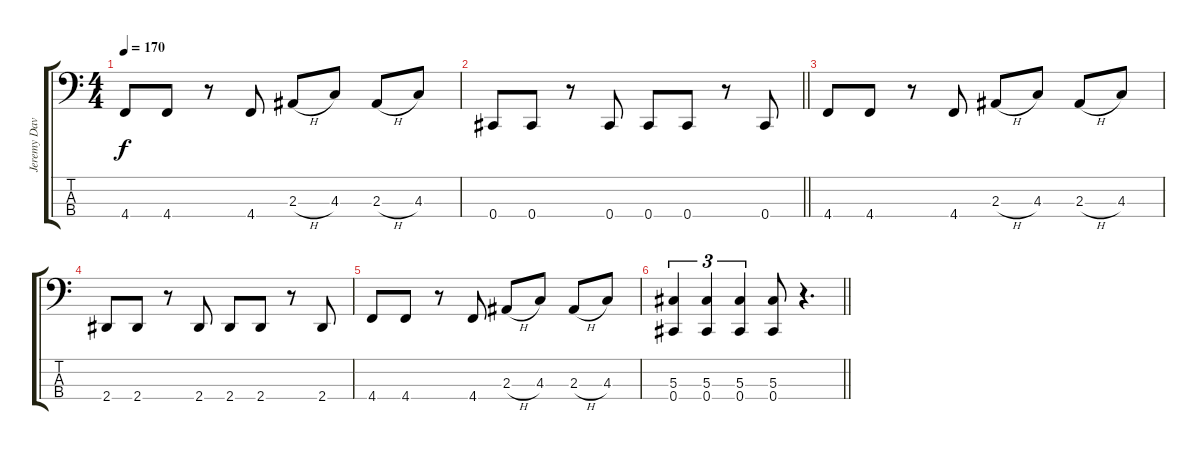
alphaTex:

\track ("Jeremy Davis (Bass)" "Jeremy Dav") {instrument electricbassfinger}
\staff {score tabs}
\tuning (Gb2 Db2 Ab1 Db1) {hide}
\ts (4 4)
\tempo 170
\clef f4
\ks c
4.4.8{dy f} 4.4.8 r.8 4.4.8 2.3{h}.8 4.3.8 2.3{h}.8 4.3.8 |
\barLineRight lightlight
0.4.8 0.4.8 r.8 0.4.8 0.4.8 0.4.8 r.8 0.4.8 |
\section ("" "")
4.4.8 4.4.8 r.8 4.4.8 2.3{h}.8 4.3.8 2.3{h}.8 4.3.8 |
2.4.8 2.4.8 r.8 2.4.8 2.4.8 2.4.8 r.8 2.4.8 |
4.4.8 4.4.8 r.8 4.4.8 2.3{h}.8 4.3.8 2.3{h}.8 4.3.8 |
\barLineRight lightlight
(5.3 0.4).4{tu (3 2)} (5.3 0.4).4{tu (3 2)} (5.3 0.4).4{tu (3 2)} (5.3 0.4).8 r.4{d}
